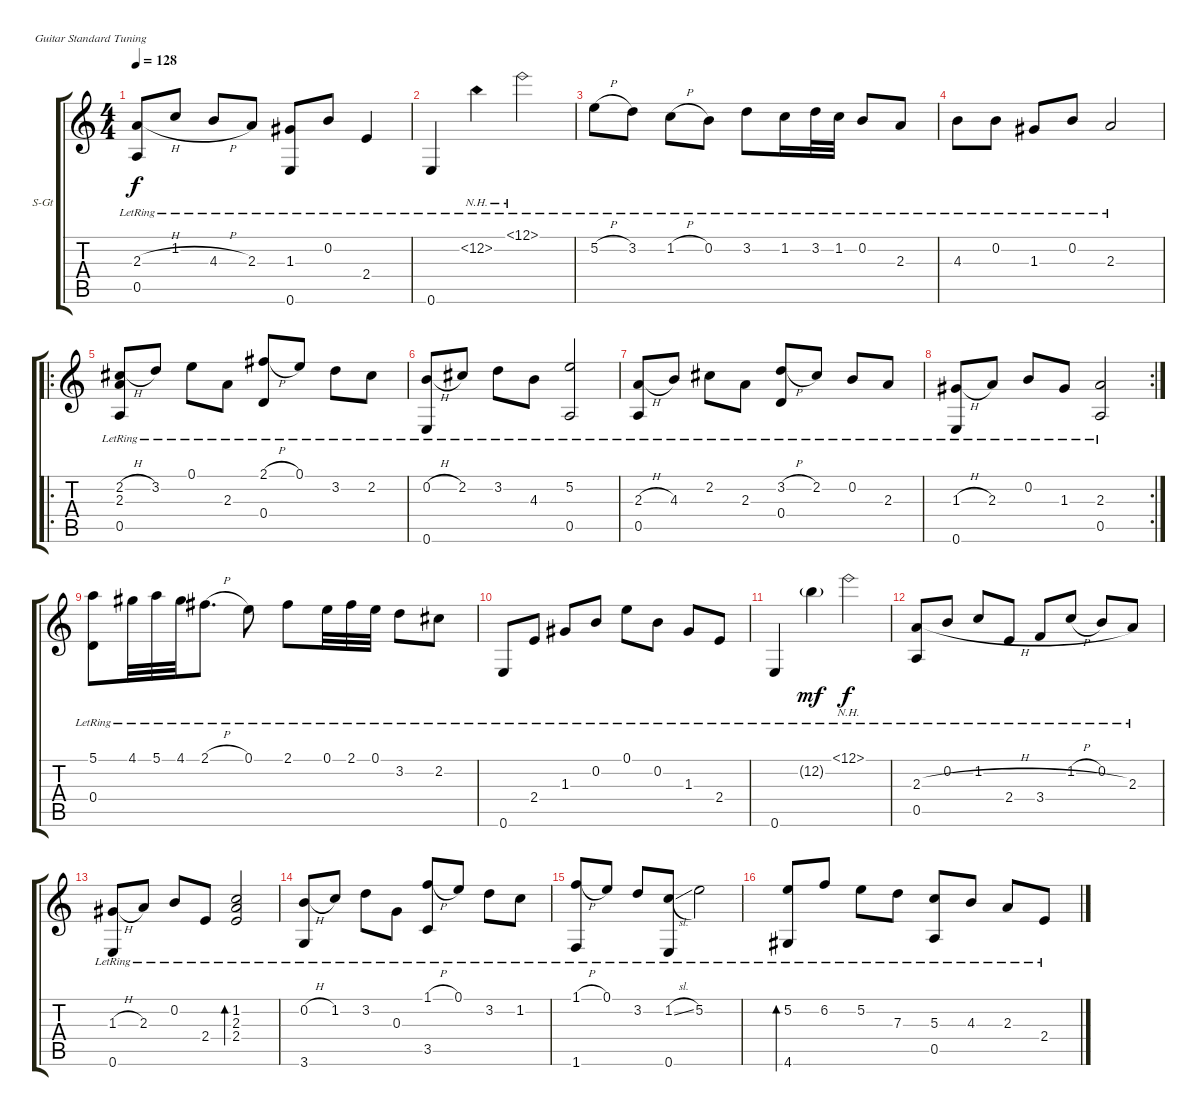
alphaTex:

\bracketExtendMode groupsimilarinstruments
\firstSystemTrackNameOrientation horizontal
\otherSystemsTrackNameOrientation horizontal
\track ("Äîðîæêà 1" "S-Gt") {instrument acousticguitarsteel}
\staff {score tabs}
\tuning (E4 B3 G3 D3 A2 E2)
\ts (4 4)
\tempo 128
\clef g2
\ks c
(2.3{h lr} 0.5{lr}).8{dy f} 1.2{lr}.8 4.3{h lr}.8 2.3{lr}.8 (1.3{lr} 0.6{lr}).8 0.2{lr}.8 2.4{lr}.4 |
0.6{lr}.4 12.2{nh lr}.4 12.1{nh lr}.2 |
5.2{h lr}.8 3.2{lr}.8 1.2{h lr}.8 0.2{lr}.8 3.2{lr}.8 1.2{lr}.16 3.2{lr}.32 1.2{lr}.32 0.2{lr}.8 2.3{lr}.8 |
4.3{lr}.8 0.2{lr}.8 1.3{lr}.8 0.2{lr}.8 2.3{lr}.2 |
\ro
(2.2{h lr} 2.3 0.5{lr}).8 3.2{lr}.8 0.1{lr}.8 2.3{lr}.8 (2.1{h lr} 0.4{lr}).8 0.1{lr}.8 3.2{lr}.8 2.2{lr}.8 |
(0.2{h lr} 0.6{lr}).8 2.2{lr}.8 3.2{lr}.8 4.3{lr}.8 (5.2{lr} 0.5{lr}).2 |
(2.3{h lr} 0.5{lr}).8 4.3{lr}.8 2.2{lr}.8 2.3{lr}.8 (3.2{h lr} 0.4{lr}).8 2.2{lr}.8 0.2{lr}.8 2.3{lr}.8 |
\rc 2
(1.3{h lr} 0.6{lr}).8 2.3{lr}.8 0.2{lr}.8 1.3{lr}.8 (2.3{lr} 0.5{lr}).2 |
(5.1{lr} 0.4{lr}).8 4.1{lr}.32 5.1{lr}.32 4.1{lr}.32 2.1{h lr}.8{d} 0.1{lr}.8 2.1{lr}.8 0.1{lr}.32 2.1{lr}.32 0.1{lr}.32 3.2{lr}.8 2.2{lr}.8 |
0.6{lr}.8 2.4{lr}.8 1.3{lr}.8 0.2{lr}.8 0.1{lr}.8 0.2{lr}.8 1.3{lr}.8 2.4{lr}.8 |
0.6{lr}.4 12.2{g lr}.4{dy mf} 12.1{nh lr}.2{dy f} |
(2.3{h lr} 0.5{lr}).8 0.2{lr}.8 1.2{lr}.8 2.4{lr}.8 3.4{lr}.8 1.2{h lr}.8 0.2{lr}.8 2.3{lr}.8 |
(1.3{h lr} 0.6{lr}).8 2.3{lr}.8 0.2{lr}.8 2.4{lr}.8 (1.2{lr} 2.3 2.4).2{bd 60} |
(0.2{h lr} 3.6{lr}).8 1.2{lr}.8 3.2{lr}.8 0.3{lr}.8 (1.1{h lr} 3.5{lr}).8 0.1{lr}.8 3.2{lr}.8 1.2{lr}.8 |
(1.1{h lr} 1.6{lr}).8 0.1{lr}.8 3.2{lr}.8 (1.2{sl lr} 0.6{lr}).8 5.2{lr}.2 |
(5.2{lr} 4.6{lr}).8{bd 480} 6.2{lr}.8 5.2{lr}.8 7.3{lr}.8 (5.3{lr} 0.5{lr}).8 4.3{lr}.8 2.3{lr}.8 2.4{lr}.8
